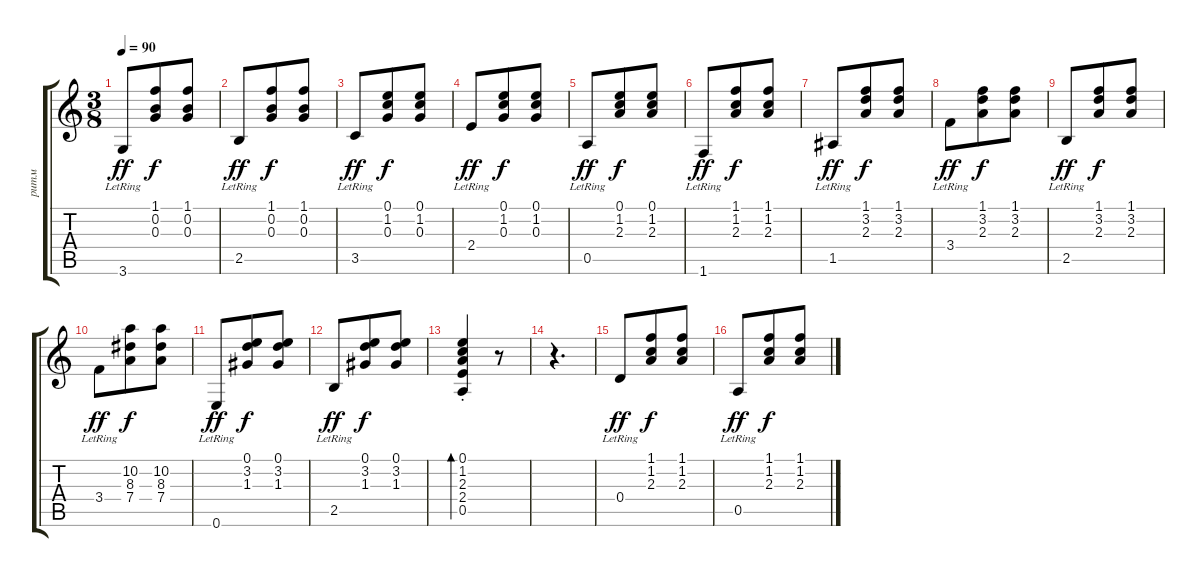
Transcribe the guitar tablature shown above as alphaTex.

\track ("ритм" "ритм") {instrument acousticguitarsteel}
\staff {score tabs}
\tuning (E4 B3 G3 D3 A2 E2) {hide}
\ts (3 8)
\tempo 90
\clef g2
\ks aminor
3.6{lr}.8{dy ff} (1.1 0.2 0.3).8{dy f} (1.1 0.2 0.3).8 |
2.5{lr}.8{dy ff} (1.1 0.2 0.3).8{dy f} (1.1 0.2 0.3).8 |
3.5{lr}.8{dy ff} (0.1 1.2 0.3).8{dy f} (0.1 1.2 0.3).8 |
2.4{lr}.8{dy ff} (0.1 1.2 0.3).8{dy f} (0.1 1.2 0.3).8 |
0.5{lr}.8{dy ff} (0.1 1.2 2.3).8{dy f} (0.1 1.2 2.3).8 |
1.6{lr}.8{dy ff} (1.1 1.2 2.3).8{dy f} (1.1 1.2 2.3).8 |
1.5{lr}.8{dy ff} (1.1 3.2 2.3).8{dy f} (1.1 3.2 2.3).8 |
3.4{lr}.8{dy ff} (1.1 3.2 2.3).8{dy f} (1.1 3.2 2.3).8 |
2.5{lr}.8{dy ff} (1.1 3.2 2.3).8{dy f} (1.1 3.2 2.3).8 |
3.4{lr}.8{dy ff} (10.2 8.3 7.4).8{dy f} (10.2 8.3 7.4).8 |
0.6{lr}.8{dy ff} (0.1 3.2 1.3).8{dy f} (0.1 3.2 1.3).8 |
2.5{lr}.8{dy ff} (0.1 3.2 1.3).8{dy f} (0.1 3.2 1.3).8 |
(0.1{st} 1.2{st} 2.3{st} 2.4{st} 0.5{st}).4{bd 60} r.8 |
r.4{d} |
0.4{lr}.8{dy ff} (1.1 1.2 2.3).8{dy f} (1.1 1.2 2.3).8 |
0.5{lr}.8{dy ff} (1.1 1.2 2.3).8{dy f} (1.1 1.2 2.3).8
